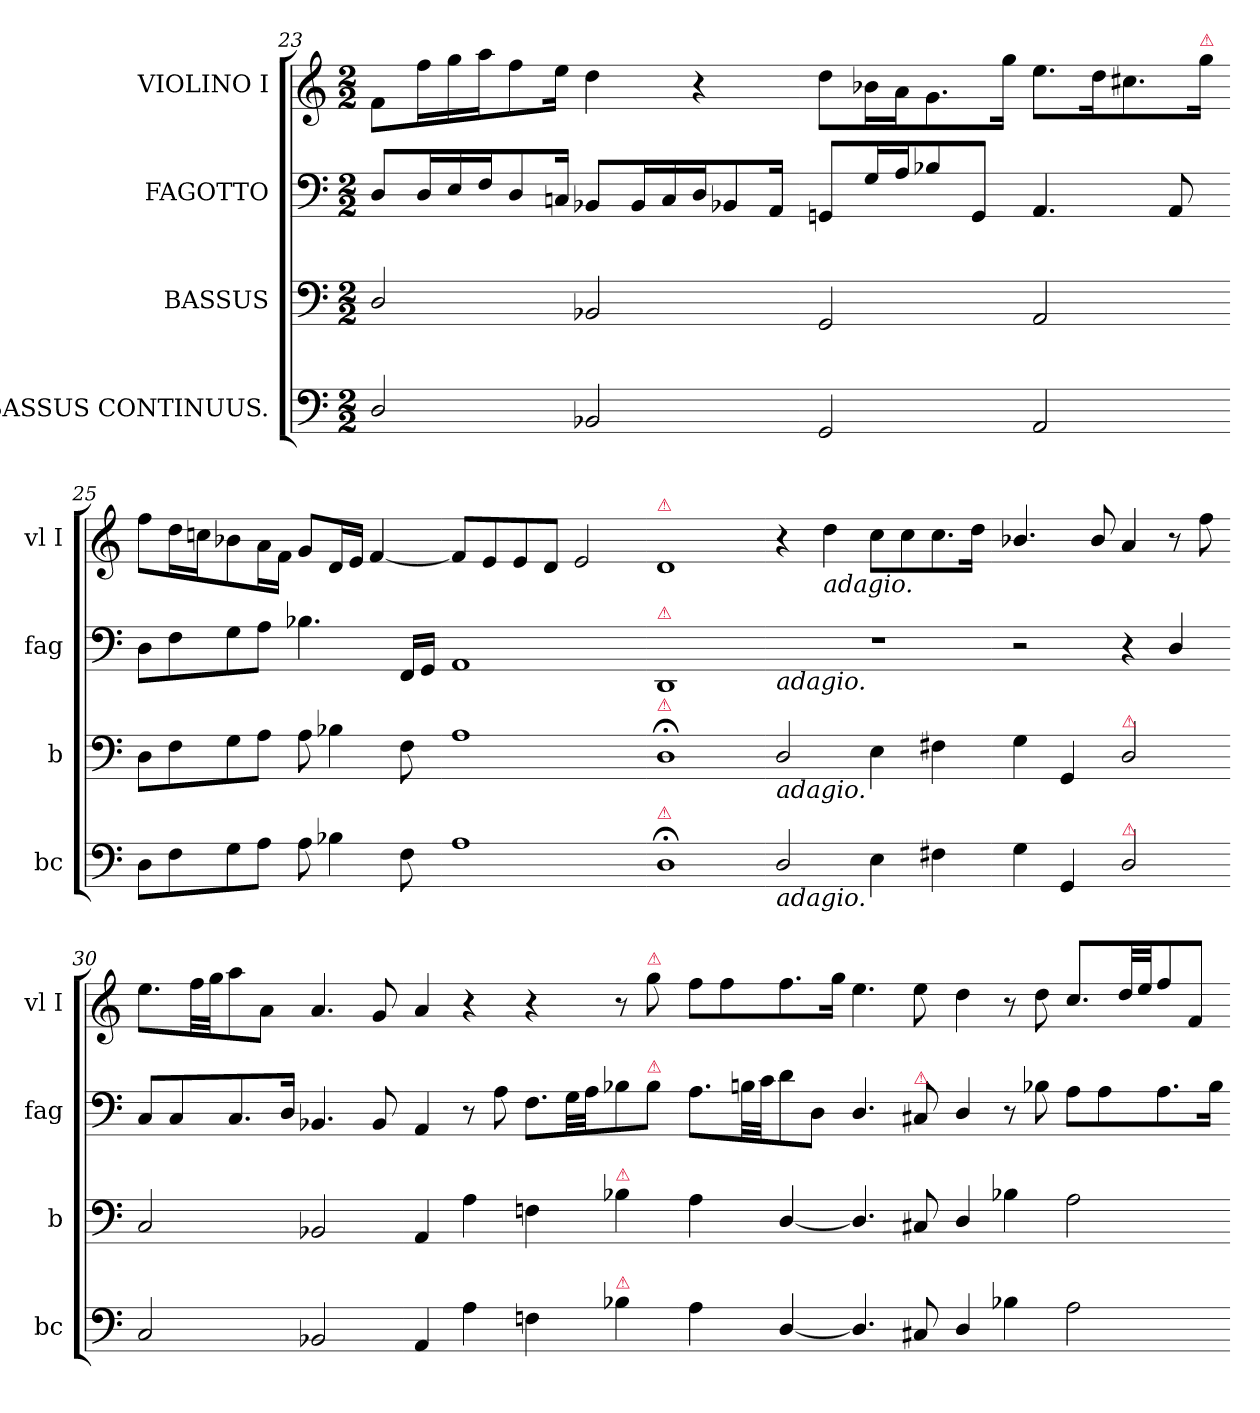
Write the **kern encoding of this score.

**kern	**kern	**kern	**kern
*part4	*part3	*part2	*part1
*staff4	*staff3	*staff2	*staff1
*I"BASSUS CONTINUUS.	*I"BASSUS	*I"FAGOTTO	*I"VIOLINO I
*I'bc	*I'b	*I'fag	*I'vl I
*clefF4	*clefF4	*clefF4	*clefG2
*k[]	*k[]	*k[]	*k[]
*M2/2	*M2/2	*M2/2	*M2/2
=23	=23	=23	=23
2D/	2D/	8D/L	8f\L
.	.	16D/L	16ff\L
.	.	16E/	16gg\
.	.	16F/J	16aa\J
.	.	8D/	8ff\
.	.	16Cn/Jk	16ee\Jk
2BB-X/	2BB-X/	8BB-X/L	4dd\
.	.	16BB-/L	.
.	.	16C/	.
.	.	16D/J	4r
.	.	8BB-X/	.
.	.	16AA/Jk	.
=24-	=24-	=24-	=24-
2GG/	2GG/	8GGn/L	8dd\L
.	.	16G/L	16b-X\L
.	.	16A/J	16a\J
.	.	8B-X/	8.g\
.	.	8GG/J	.
.	.	.	16gg\Jk
2AA/	2AA/	4.AA/	8.ee\L
.	.	.	16dd\K
.	.	.	8.cc#X\
.	.	8AA/	.
!	!	!	!LO:TX:a:color=crimson:t=⚠
.	.	.	16gg\Jk
=25-	=25-	=25-	=25-
8D\L	8D\L	8D\L	8ff\L
8F\	8F\	8F\	16dd\L
.	.	.	16ccn\J
8G\	8G\	8G\	8b-X\
8A\J	8A\J	8A\J	16a\L
.	.	.	16f\JJ
8A\	8A\	4.B-X\	8g/L
4B-X\	4B-X\	.	16d/L
.	.	.	16e/JJ
.	.	.	[4f/
8F\	8F\	16FF/LL	.
.	.	16GG/JJ	.
=26-	=26-	=26-	=26-
1A	1A	1AA	8f/L]
.	.	.	8e/
.	.	.	8e/
.	.	.	8d/J
.	.	.	2e/
=27-	=27-	=27-	=27-
!	!	!	!LO:TX:a:color=crimson:t=⚠
!	!	!LO:TX:a:color=crimson:t=⚠	!
!	!LO:TX:a:color=crimson:t=⚠	!	!
!LO:TX:a:color=crimson:t=⚠	!	!	!
1D;<	1D;<	1DD	1d
=28-	=28-	=28-	=28-
!	!	!LO:TX:b:i:t=adagio.	!
!	!LO:TX:b:i:t=adagio.	!	!
!LO:TX:b:i:t=adagio.	!	!	!
2D/	2D/	1r	4r
!	!	!	!LO:TX:b:i:t=adagio.
.	.	.	4dd\
4E\	4E\	.	8cc\L
.	.	.	8cc\
4F#X\	4F#X\	.	8.cc\
.	.	.	16dd\Jk
=29-	=29-	=29-	=29-
4G\	4G\	2r	4.b-X/
4GG/	4GG/	.	.
.	.	.	8b-/
!	!LO:TX:a:color=crimson:t=⚠	!	!
!LO:TX:a:color=crimson:t=⚠	!	!	!
2D/	2D/	4r	4a/
.	.	4D/	8r
.	.	.	8ff\
=30-	=30-	=30-	=30-
2C/	2C/	8C/L	8.ee\L
.	.	8C/	.
.	.	.	32ff\LL
.	.	.	32gg\JJ
.	.	8.C/	8aa\
.	.	.	8a\J
.	.	16D/Jk	.
2BB-X/	2BB-X/	4.BB-X/	4.a/
.	.	8BB-/	8g/
=31-	=31-	=31-	=31-
4AA/	4AA/	4AA/	4a/
4A\	4A\	8r	4r
.	.	8A\	.
4Fn\	4Fn\	8.F\L	4r
.	.	32G\LL	.
.	.	32A\JJ	.
!	!LO:TX:a:color=crimson:t=⚠	!	!
!LO:TX:a:color=crimson:t=⚠	!	!	!
4B-X\	4B-X\	8B-X\	8r
!	!	!	!LO:TX:a:color=crimson:t=⚠
!	!	!LO:TX:a:color=crimson:t=⚠	!
.	.	8B-\J	8gg\
=32-	=32-	=32-	=32-
4A\	4A\	8.A\L	8ff\L
.	.	.	8ff\
.	.	32Bn\LL	.
.	.	32c\JJ	.
[4D/	[4D/	8d\	8.ff\
.	.	8D\J	.
.	.	.	16gg\Jk
4.D/]	4.D/]	4.D/	4.ee\
!	!	!LO:TX:a:color=crimson:t=⚠	!
8C#X/	8C#X/	8C#X/	8ee\
=33-	=33-	=33-	=33-
4D/	4D/	4D/	4dd\
4B-X\	4B-X\	8r	8r
.	.	8B-X\	8dd\
2A\	2A\	8A\L	8.cc/L
.	.	8A\	.
.	.	.	32dd/LL
.	.	.	32ee/JJ
.	.	8.A\	8ff/
.	.	.	8f/J
.	.	16B-\Jk	.
=-	=-	=-	=-
*-	*-	*-	*-
